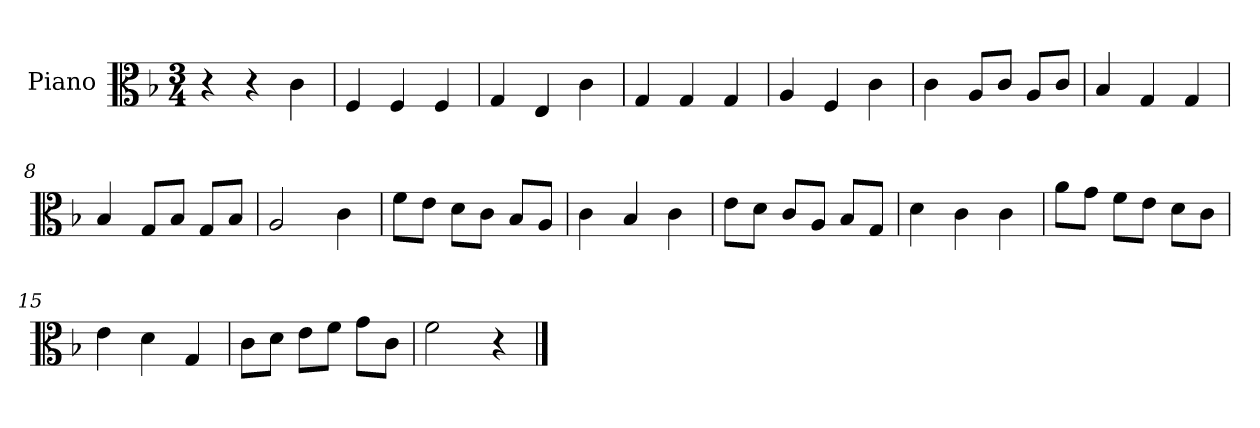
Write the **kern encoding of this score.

**kern
*part1
*staff1
*I"Piano
*I'Pno
*clefC3
*k[b-]
*F:
*M3/4
=1
4r
4r
4c\
=2
4F/
4F/
4F/
=3
4G/
4E/
4c\
=4
4G/
4G/
4G/
=5
4A/
4F/
4c\
=6
4c\
8A/L
8c/J
8A/L
8c/J
=7
4B-/
4G/
4G/
=8
4B-/
8G/L
8B-/J
8G/L
8B-/J
=9
2A/
4c\
=10
8f\L
8e\J
8d\L
8c\J
8B-/L
8A/J
=11
4c\
4B-/
4c\
=12
8e\L
8d\J
8c/L
8A/J
8B-/L
8G/J
=13
4d\
4c\
4c\
=14
8a\L
8g\J
8f\L
8e\J
8d\L
8c\J
=15
4e\
4d\
4G/
=16
8c\L
8d\J
8e\L
8f\J
8g\L
8c\J
=17
2f\
4r
==
*-
